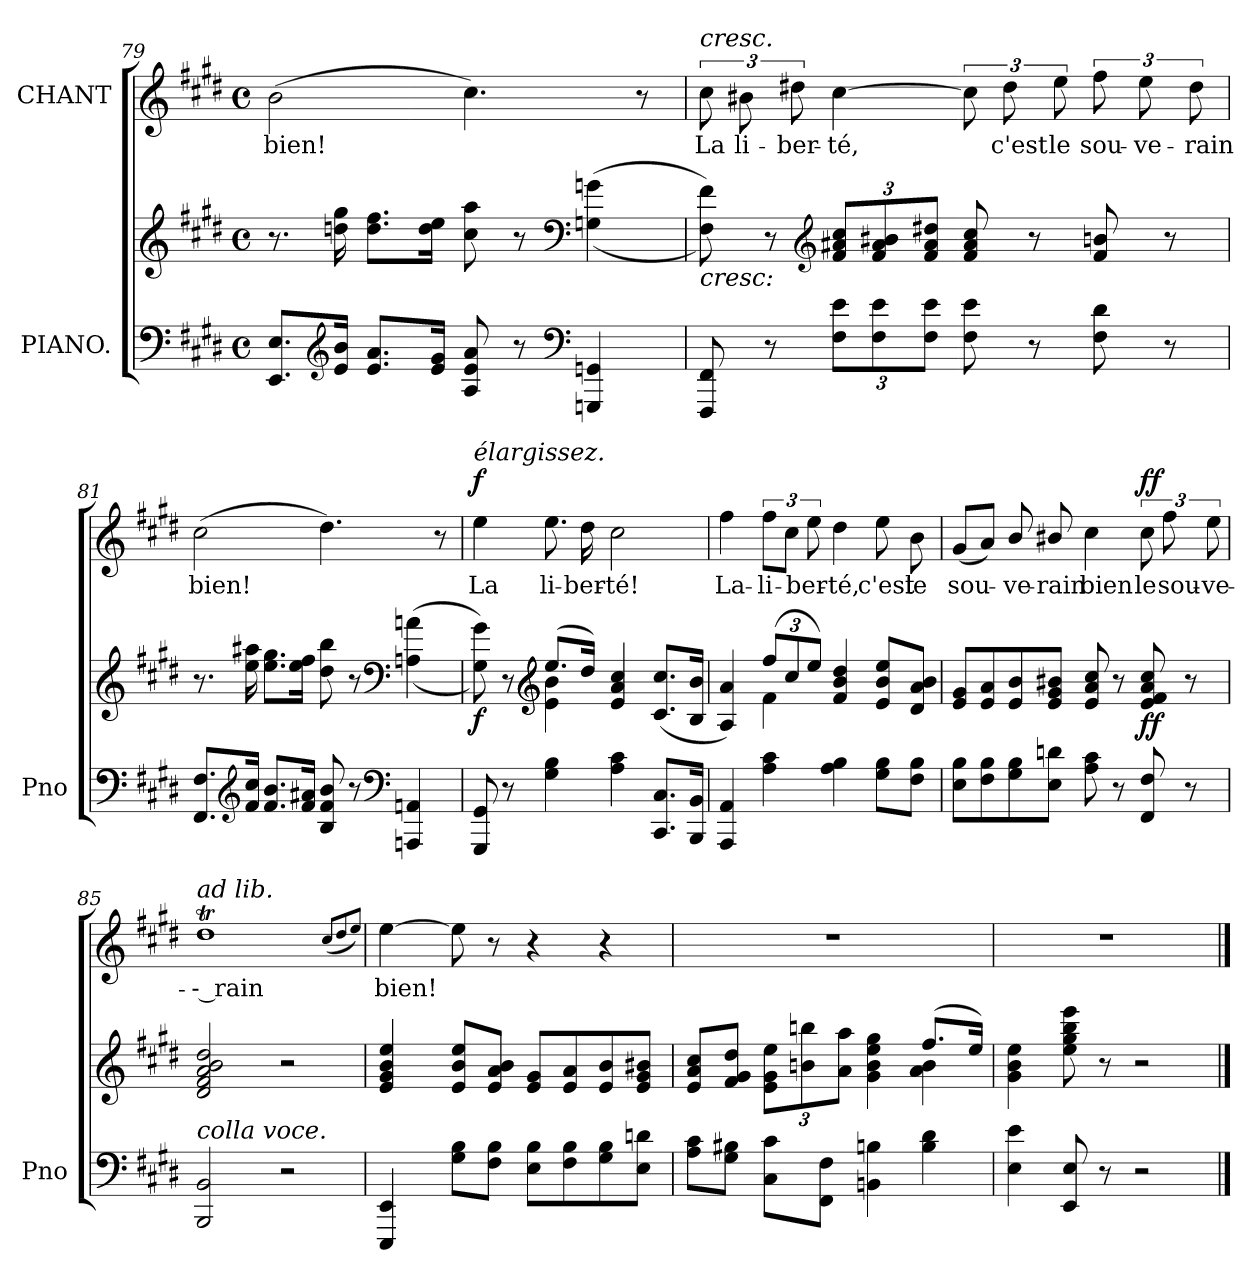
**kern	**kern	**dynam	**kern	**text	**dynam
*part2	*part2	*part2	*part1	*part1	*part1
*staff3	*staff2	*staff2/3	*staff1	*staff1	*staff1
*I"PIANO.	*	*	*I"CHANT	*	*
*I'Pno	*	*	*	*	*
*clefF4	*clefG2	*	*clefG2	*	*
*k[f#c#g#d#]	*k[f#c#g#d#]	*	*k[f#c#g#d#]	*	*
*M4/4	*M4/4	*	*M4/4	*	*
*met(c)	*met(c)	*	*met(c)	*	*
=79	=79	=79	=79	=79	=79
!	!	!	!	!LO:LY:b	!
8.EE/ 8.E/L	8.r	.	(>2b\	bien!	.
*clefG2	*	*	*	*	*
16e/ 16b/Jk	16ddn\ 16gg#\	.	.	.	.
8.e/ 8.a/L	8.dd\ 8.ff#\L	.	.	.	.
16e/ 16g#/Jk	16dd\ 16ee\Jk	.	.	.	.
8A/ 8e/ 8a/	8cc#\ 8aa\	.	4.cc#\)	.	.
8r	8r	.	.	.	.
*clefF4	*clefF4	*	*	*	*
4GGGn/ 4GGn/	(<(>4Gn\ 4gn\	.	.	.	.
.	.	.	8r	.	.
=80	=80	=80	=80	=80	=80
!	!	!	!LO:TX:a:i:t=cresc.	!	!
!	!LO:TX:b:i:t=cresc&colon;	!	!	!	!
!	!	!	!	!LO:LY:b	!
8FFF#/ 8FF#/	8F#\ 8f#\))	.	12cc#\	-La	.
!	!	!	!	!LO:LY:b	!
.	.	.	12b#X\	li-	.
8r	8r	.	.	.	.
!	!	!	!	!LO:LY:b	!
.	.	.	12dd#X\	-ber-	.
*	*clefG2	*	*	*	*
*Xbrackettup	*Xbrackettup	*	*	*	*
!	!	!	!	!LO:LY:b	!
12F#\ 12e\L	12f#/ 12a#X/ 12cc#/L	.	[4cc#\	-té,	.
12F#\ 12e\	12f#/ 12a#/ 12b#X/	.	.	.	.
12F#\ 12e\J	12f#/ 12a#/ 12dd#X/J	.	.	.	.
8F#\ 8e\	8f#/ 8a#/ 8cc#/	.	12cc#\]	.	.
!	!	!	!	!LO:LY:b	!
.	.	.	12dd#\	c'est	.
8r	8r	.	.	.	.
!	!	!	!	!LO:LY:b	!
.	.	.	12ee\	le	.
!	!	!	!	!LO:LY:b	!
8F#\ 8d#\	8f#/ 8bn/	.	12ff#\	sou-	.
!	!	!	!	!LO:LY:b	!
.	.	.	12ee\	-ve-	.
8r	8r	.	.	.	.
!	!	!	!	!LO:LY:b	!
.	.	.	12dd#\	-rain	.
!!LO:LB:g=z
=81	=81	=81	=81	=81	=81
!	!	!	!	!LO:LY:b	!
8.FF#/ 8.F#/L	8.r	.	(>2cc#\	bien!	.
*clefG2	*	*	*	*	*
16f#/ 16cc#/Jk	16ee\ 16aa#X\	.	.	.	.
8.f#/ 8.b/L	8.ee\ 8.gg#\L	.	.	.	.
16f#/ 16a#X/Jk	16ee\ 16ff#\Jk	.	.	.	.
8B/ 8f#/ 8b/	8dd#\ 8bb\	.	4.dd#\)	.	.
8r	8r	.	.	.	.
*clefF4	*clefF4	*	*	*	*
4AAAn/ 4AAn/	(>(<4An\ 4an\	.	.	.	.
.	.	.	8r	.	.
=82	=82	=82	=82	=82	=82
*	*^	*	*	*	*
!	!	!	!	!LO:TX:a:i:t=élargissez.	!	!
!	!	!	!LO:DY:b	!	!LO:LY:b	!LO:DY:a
8GGG#/ 8GG#/	8G#\ 8g#\))	4ryy	f	4ee\	La	f
8r	8r	.	.	.	.	.
*	*clefG2	*	*	*	*	*
!	!	!	!	!	!LO:LY:b	!
4G#\ 4B\	(<8.ee/L	4e\ 4b\	.	8.ee\	li-	.
!	!	!	!	!	!LO:LY:b	!
.	16dd#/Jk)	.	.	16dd#\	-ber-	.
!	!	!	!	!	!LO:LY:b	!
4A\ 4c#\	4e/ 4a/ 4cc#/	2ryy	.	2cc#\	-té!	.
8.CC#/ 8.C#/L	(<8.c#/ 8.cc#/L	.	.	.	.	.
16BBB/ 16BB/Jk	16B/ 16b/Jk	.	.	.	.	.
=83	=83	=83	=83	=83	=83	=83
!	!	!	!	!	!LO:LY:b	!
4AAA/ 4AA/	4A/ 4a/)	4ryy	.	4ff#\	La-	.
!	!	!	!	!	!LO:LY:b	!
4A\ 4c#\	(<12ff#/L	4f#\	.	12ff#\L	-li-	.
.	12cc#/	.	.	12cc#\J	.	.
!	!	!	!	!	!LO:LY:b	!
.	12ee/J)	.	.	12ee\	-ber-	.
!	!	!	!	!	!LO:LY:b	!
4A\ 4B\	4f#/ 4b/ 4dd#/	2ryy	.	4dd#\	-té,	.
!	!	!	!	!	!LO:LY:b	!
8G#\ 8B\L	8e/ 8b/ 8ee/L	.	.	8ee\	c'est	.
!	!	!	!	!	!LO:LY:b	!
8F#\ 8B\J	8d#/ 8a/ 8b/J	.	.	8b\	le	.
*	*v	*v	*	*	*	*
=84	=84	=84	=84	=84	=84
!	!	!	!	!LO:LY:b	!
8E\ 8B\L	8e/ 8g#/L	.	(<8g#/L	sou-	.
8F#\ 8B\	8e/ 8a/	.	8a/J)	.	.
!	!	!	!	!LO:LY:b	!
8G#\ 8B\	8e/ 8b/	.	8b/	-ve-	.
!	!	!	!	!LO:LY:b	!
8E\ 8dn\J	8e/ 8g#/ 8b#X/J	.	8b#X/	-rain	.
!	!	!	!	!LO:LY:b	!
8A\ 8c#\	8e/ 8a/ 8cc#/	.	4cc#\	bien	.
8r	8r	.	.	.	.
!	!	!LO:DY:b	!	!LO:LY:b	!LO:DY:a
8FF#/ 8F#/	8e/ 8f#/ 8a/ 8cc#/	ff	12cc#\	le	ff
!	!	!	!	!LO:LY:b	!
.	.	.	12ff#\	sou-	.
8r	8r	.	.	.	.
!	!	!	!	!LO:LY:b	!
.	.	.	12ee\	-ve-	.
!!LO:LB:g=z
=85	=85	=85	=85	=85	=85
!	!	!	!LO:TX:a:i:t=ad lib.	!	!
!LO:TX:a:i:t=colla voce.	!	!	!	!	!
!	!	!	!	!LO:LY:b	!
2BBB/ 2BB/	2d#/ 2f#/ 2a/ 2b/ 2dd#/	.	1dd#t	-- rain	.
2r	2r	.	.	.	.
.	.	.	(<8qcc#/L	.	.
.	.	.	8qdd#/	.	.
.	.	.	8qee/J)	.	.
=86	=86	=86	=86	=86	=86
!	!	!	!	!LO:LY:b	!
*	*	*	*^	*	*
4EEE/ 4EE/	4e/ 4g#/ 4b/ 4ee/	.	[4ee\	8ryy	bien!	.
*	*	*	*MM102	*	*	*
.	.	.	.	8ryy	.	.
8G#\ 8B\L	8e/ 8b/ 8ee/L	.	8ee\]	2.ryy	.	.
8F#\ 8B\J	8e/ 8a/ 8b/J	.	8r	.	.	.
8E\ 8B\L	8e/ 8g#/L	.	4r	.	.	.
8F#\ 8B\	8e/ 8a/	.	.	.	.	.
*	*	*	*MM98	*	*	*
8G#\ 8B\	8e/ 8b/	.	4r	.	.	.
8E\ 8dn\J	8e/ 8g#/ 8b#X/J	.	.	.	.	.
=87	=87	=87	=87	=87	=87	=87
*	*^	*	*	*	*	*
8A\ 8c#\L	8e/ 8a/ 8cc#/L	2.ryy	.	1r	4ryy	.	.
8G#\ 8B#X\J	8f#/ 8g#/ 8dd#/J	.	.	.	.	.	.
*	*	*	*	*MM94	*	*	*
8C#\ 8c#\L	12e\ 12g#\ 12ee\L	.	.	.	2.ryy	.	.
.	12bn\ 12bbn\	.	.	.	.	.	.
8FF#\ 8F#\J	.	.	.	.	.	.	.
.	12a\ 12aa\J	.	.	.	.	.	.
4BBn\ 4Bn\	4g#\ 4b\ 4ee\ 4gg#\	.	.	.	.	.	.
4B\ 4d#\	(<8.ff#/L	4a\ 4b\	.	.	.	.	.
.	16ee/Jk)	.	.	.	.	.	.
*	*v	*v	*	*	*	*	*
*	*	*	*v	*v	*	*
=88	=88	=88	=88	=88	=88
4E\ 4e\	4g#\ 4b\ 4ee\	.	1r	.	.
8EE/ 8E/	8ee\ 8gg#\ 8bb\ 8eee\	.	.	.	.
8r	8r	.	.	.	.
2r	2r	.	.	.	.
==	==	==	==	==	==
*-	*-	*-	*-	*-	*-
